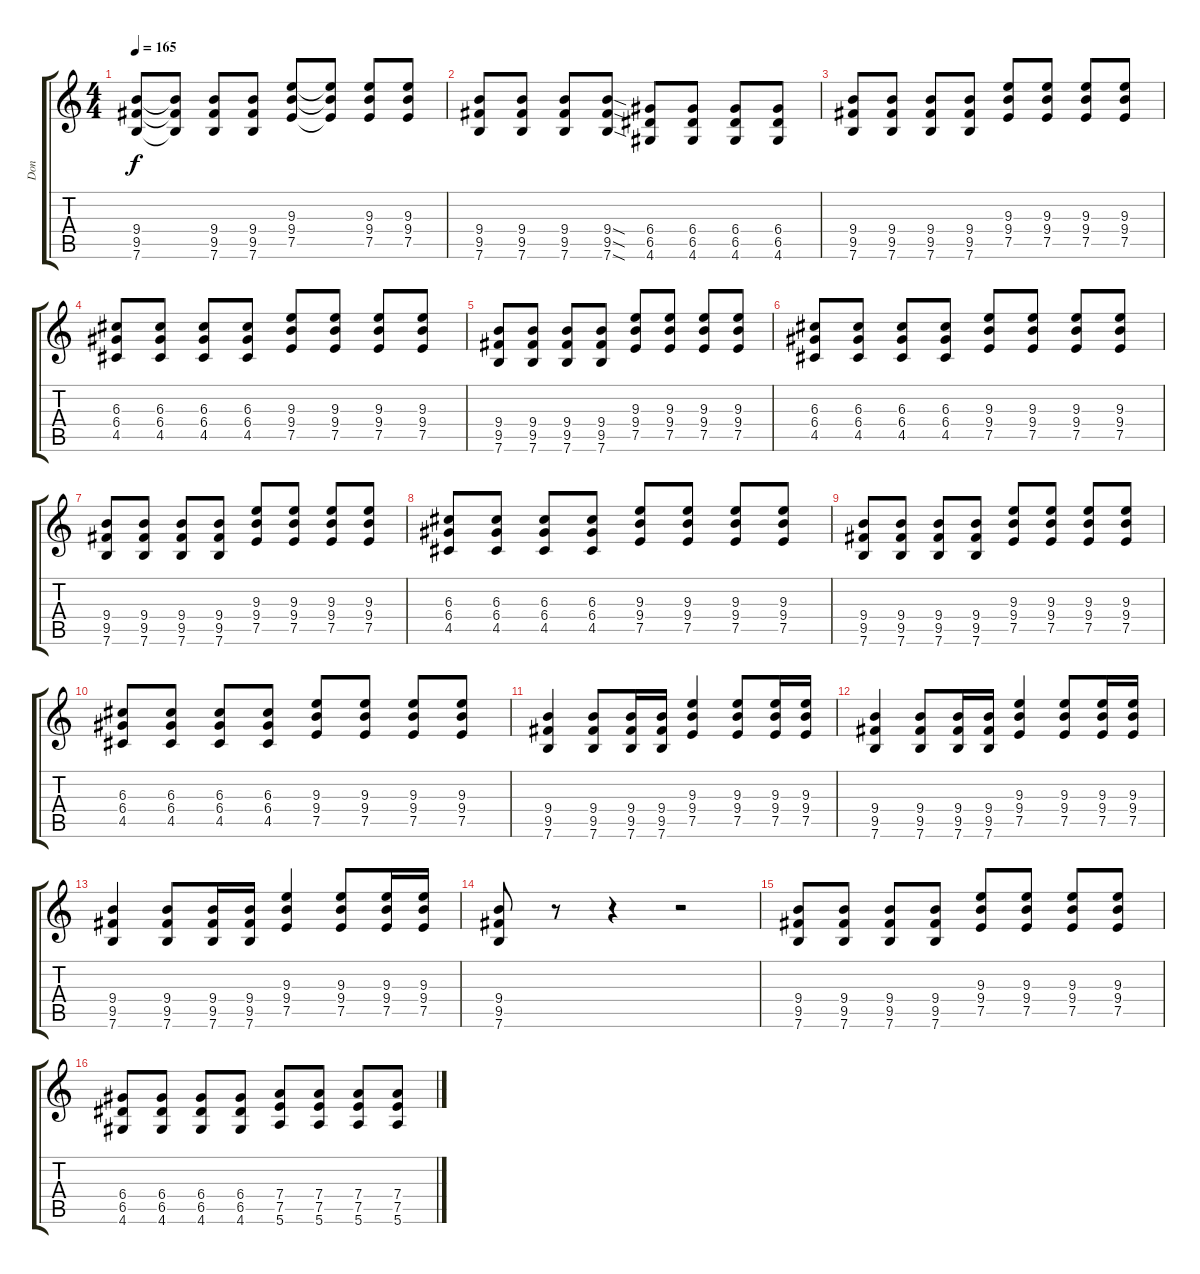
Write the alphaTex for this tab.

\track ("Don" "Don") {instrument distortionguitar}
\staff {score tabs}
\tuning (E4 B3 G3 D3 A2 E2) {hide}
\ts (4 4)
\tempo 165
\clef g2
\ks c
(9.4 9.5 7.6).8{dy f instrument distortionguitar} (9.4{t} 9.5{t} 7.6{t}).8 (9.4 9.5 7.6).8 (9.4 9.5 7.6).8 (9.3 9.4 7.5).8 (9.3{t} 9.4{t} 7.5{t}).8 (9.3 9.4 7.5).8 (9.3 9.4 7.5).8 |
(9.4 9.5 7.6).8{instrument distortionguitar} (9.4 9.5 7.6).8 (9.4 9.5 7.6).8 (9.4{sod} 9.5{sod} 7.6{sod}).8 (6.4 6.5 4.6).8 (6.4 6.5 4.6).8 (6.4 6.5 4.6).8 (6.4 6.5 4.6).8 |
(9.4 9.5 7.6).8{instrument distortionguitar} (9.4 9.5 7.6).8 (9.4 9.5 7.6).8 (9.4 9.5 7.6).8 (9.3 9.4 7.5).8 (9.3 9.4 7.5).8 (9.3 9.4 7.5).8 (9.3 9.4 7.5).8 |
(6.3 6.4 4.5).8{instrument distortionguitar} (6.3 6.4 4.5).8 (6.3 6.4 4.5).8 (6.3 6.4 4.5).8 (9.3 9.4 7.5).8 (9.3 9.4 7.5).8 (9.3 9.4 7.5).8 (9.3 9.4 7.5).8 |
(9.4 9.5 7.6).8{instrument distortionguitar} (9.4 9.5 7.6).8 (9.4 9.5 7.6).8 (9.4 9.5 7.6).8 (9.3 9.4 7.5).8 (9.3 9.4 7.5).8 (9.3 9.4 7.5).8 (9.3 9.4 7.5).8 |
(6.3 6.4 4.5).8{instrument distortionguitar} (6.3 6.4 4.5).8 (6.3 6.4 4.5).8 (6.3 6.4 4.5).8 (9.3 9.4 7.5).8 (9.3 9.4 7.5).8 (9.3 9.4 7.5).8 (9.3 9.4 7.5).8 |
(9.4 9.5 7.6).8{instrument distortionguitar} (9.4 9.5 7.6).8 (9.4 9.5 7.6).8 (9.4 9.5 7.6).8 (9.3 9.4 7.5).8 (9.3 9.4 7.5).8 (9.3 9.4 7.5).8 (9.3 9.4 7.5).8 |
(6.3 6.4 4.5).8{instrument distortionguitar} (6.3 6.4 4.5).8 (6.3 6.4 4.5).8 (6.3 6.4 4.5).8 (9.3 9.4 7.5).8 (9.3 9.4 7.5).8 (9.3 9.4 7.5).8 (9.3 9.4 7.5).8 |
(9.4 9.5 7.6).8{instrument distortionguitar} (9.4 9.5 7.6).8 (9.4 9.5 7.6).8 (9.4 9.5 7.6).8 (9.3 9.4 7.5).8 (9.3 9.4 7.5).8 (9.3 9.4 7.5).8 (9.3 9.4 7.5).8 |
(6.3 6.4 4.5).8{instrument distortionguitar} (6.3 6.4 4.5).8 (6.3 6.4 4.5).8 (6.3 6.4 4.5).8 (9.3 9.4 7.5).8 (9.3 9.4 7.5).8 (9.3 9.4 7.5).8 (9.3 9.4 7.5).8 |
(9.4 9.5 7.6).4{instrument distortionguitar} (9.4 9.5 7.6).8 (9.4 9.5 7.6).16 (9.4 9.5 7.6).16 (9.3 9.4 7.5).4 (9.3 9.4 7.5).8 (9.3 9.4 7.5).16 (9.3 9.4 7.5).16 |
(9.4 9.5 7.6).4{instrument distortionguitar} (9.4 9.5 7.6).8 (9.4 9.5 7.6).16 (9.4 9.5 7.6).16 (9.3 9.4 7.5).4 (9.3 9.4 7.5).8 (9.3 9.4 7.5).16 (9.3 9.4 7.5).16 |
(9.4 9.5 7.6).4{instrument distortionguitar} (9.4 9.5 7.6).8 (9.4 9.5 7.6).16 (9.4 9.5 7.6).16 (9.3 9.4 7.5).4 (9.3 9.4 7.5).8 (9.3 9.4 7.5).16 (9.3 9.4 7.5).16 |
(9.4 9.5 7.6).8{instrument distortionguitar} r.8 r.4 r.2 |
(9.4 9.5 7.6).8{instrument distortionguitar} (9.4 9.5 7.6).8 (9.4 9.5 7.6).8 (9.4 9.5 7.6).8 (9.3 9.4 7.5).8 (9.3 9.4 7.5).8 (9.3 9.4 7.5).8 (9.3 9.4 7.5).8 |
(6.4 6.5 4.6).8{instrument distortionguitar} (6.4 6.5 4.6).8 (6.4 6.5 4.6).8 (6.4 6.5 4.6).8 (7.4 7.5 5.6).8 (7.4 7.5 5.6).8 (7.4 7.5 5.6).8 (7.4 7.5 5.6).8
